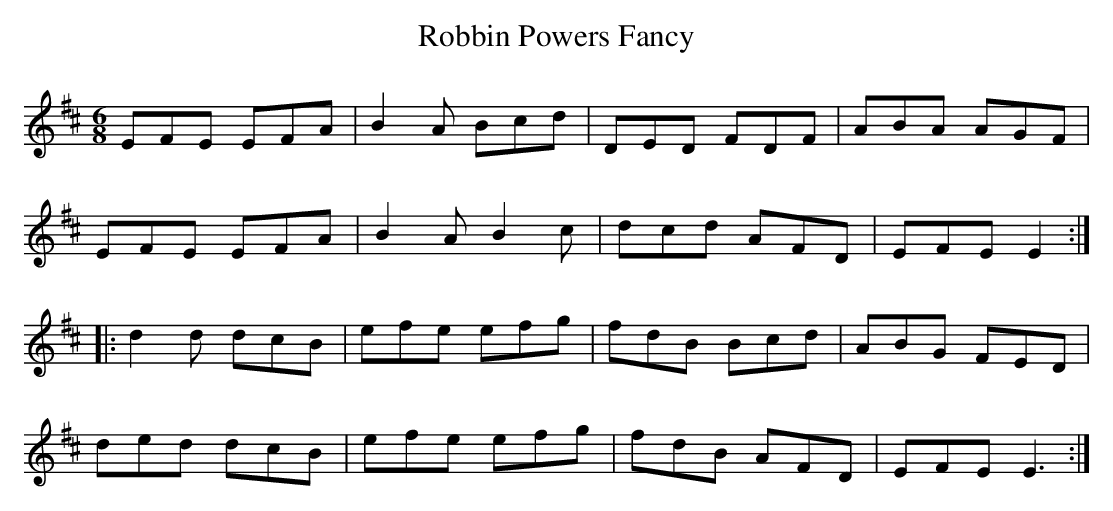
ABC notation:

X:1
T:Robbin Powers Fancy
M:6/8
L:1/8
K:Edor
EFE EFA | B2A Bcd | DED FDF | ABA AGF |
EFE EFA | B2A B2c | dcd AFD | EFE E2 :|
|: d2d dcB | efe efg | fdB Bcd | ABG FED |
ded dcB | efe efg | fdB AFD | EFE E3 :|]
